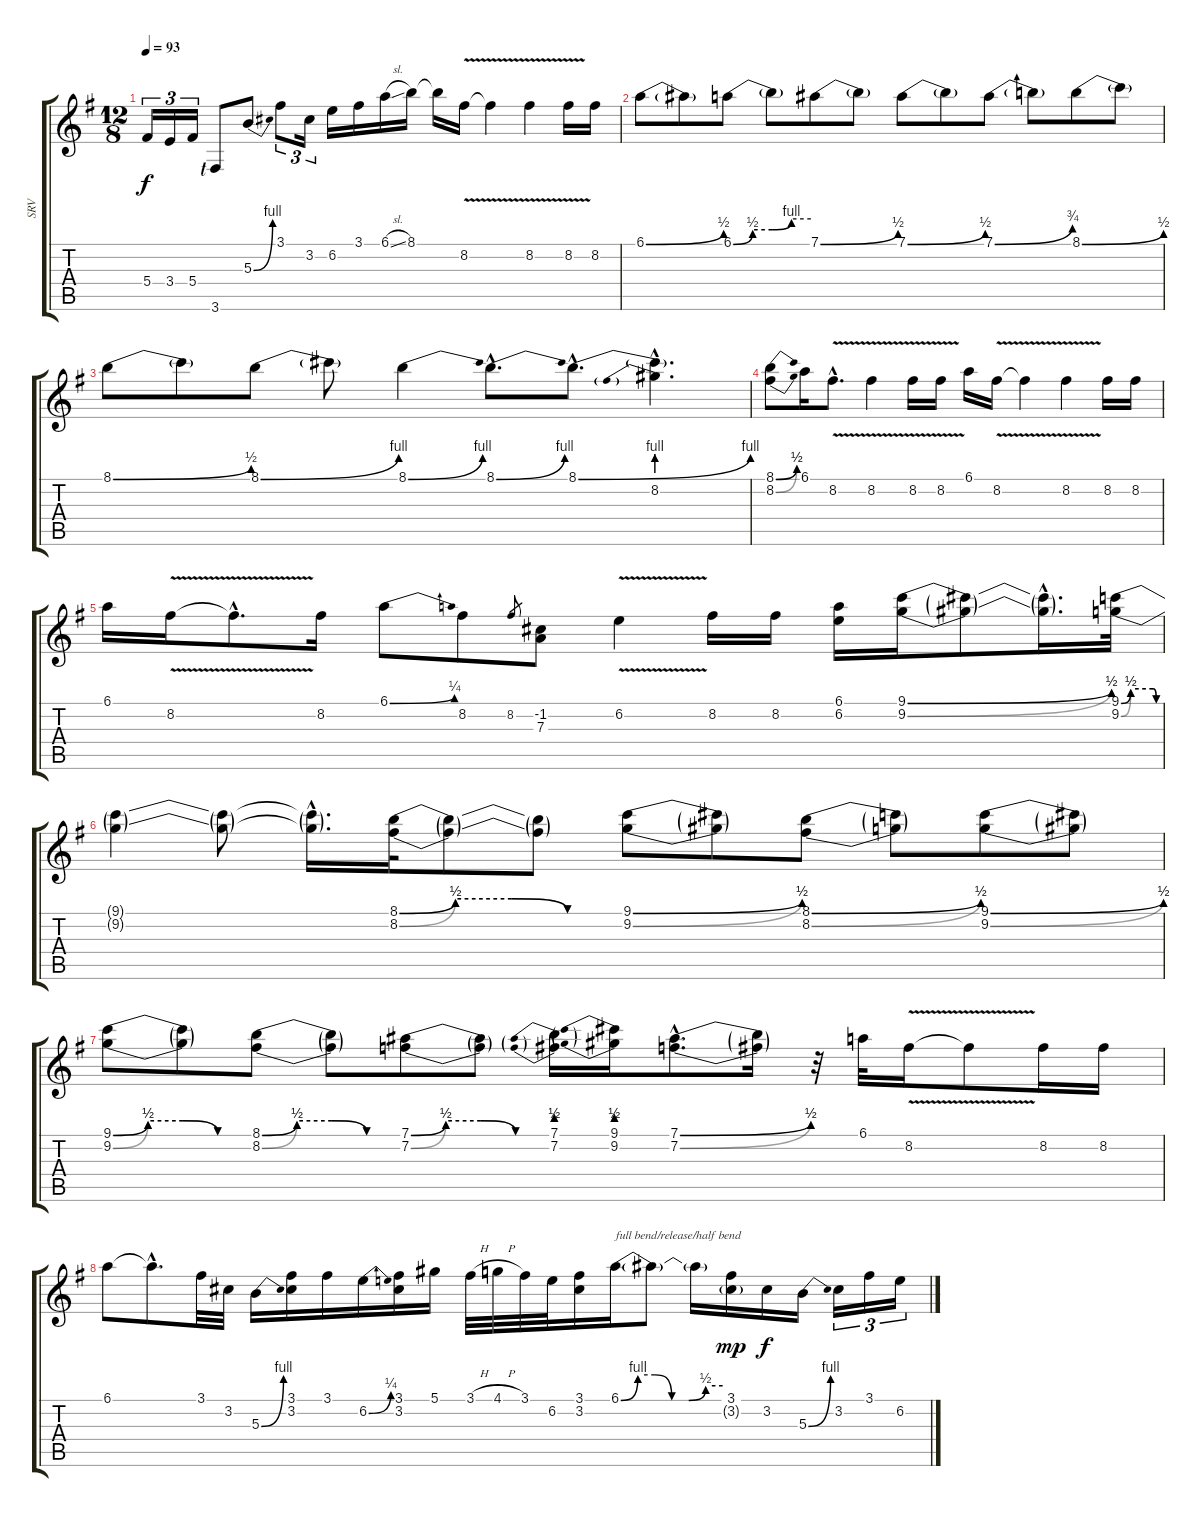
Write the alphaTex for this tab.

\track ("SRV" "SRV") {instrument overdrivenguitar}
\staff {score tabs}
\tuning (Eb4 Bb3 Gb3 Db3 Ab2 Eb2) {hide}
\ts (12 8)
\tempo 93
\clef g2
\ks g
5.4.16{tu (3 2) dy f} 3.4.16{tu (3 2)} 5.4.16{tu (3 2)} 3.6{lf 1}.8 5.3{be (bend 0 0 60 4)}.8 3.1.8{tu (3 2)} 3.2.16{tu (3 2)} 6.2.16 3.1.16 6.1{sl}.16 8.1.16 8.1{t}.16 8.2{v}.16 8.2{t}.4 8.2{v}.4 8.2{v}.16 8.2.16 |
6.1{be (bend 0 0 60 2)}.8 6.1{t}.8 6.1{be (custom 0 0 15 2 30 2 45 4 60 4)}.8 6.1{t}.8 7.1{be (bend 0 0 60 2)}.8 7.1{t}.8 7.1{be (bend 0 0 60 2)}.8 7.1{t}.8 7.1{be (bend 0 0 60 3)}.8 7.1{t}.8 8.1{be (bend 0 0 60 2)}.8 8.1{t}.8 |
8.1{be (bend 0 0 60 2)}.8 8.1{t}.8 8.1{be (bend 0 0 60 4)}.8 8.1{t}.8 8.1{be (bend 0 0 60 4)}.4 8.1{be (bend 0 0 60 4) hac}.8{d} 8.1{be (bend 0 0 60 4) hac}.8{d} (8.1{hac t} 8.2{be (prebend 0 4 60 4) hac}).4{d} |
(8.1{be (bend 0 0 60 2)} 8.2{be (bend 0 0 60 2)}).8 6.1.16 8.2{v hac}.8{d} 8.2{v}.4 8.2{v}.16 8.2{v}.16 6.1.16 8.2{v}.16 8.2{t}.4 8.2{v}.4 8.2.16 8.2.16 |
6.1.16 8.2{v}.16 8.2{hac t}.8{d} 8.2.16 6.1{be (bend 0 0 60 1)}.8 8.2.8 8.2.8{gr} (-1.2 7.3).8 6.2{v}.4 8.2.16 8.2.16 (6.1 6.2).16 (9.1{be (bend 0 0 60 2)} 9.2{be (bend 0 0 60 2)}).16 (9.1{t} 9.2{t}).8 (9.1{hac t} 9.2{hac t}).16{d} (9.1{be (custom 0 0 15 2 50 2 55 0 60 0)} 9.2{be (custom 0 0 15 2 50 2 55 0 60 0)}).32 |
(9.1{t} 9.2{t}).4 (9.1{t} 9.2{t}).8 (9.1{hac t} 9.2{hac t}).16{d} (8.1{be (custom 0 0 15 2 30 2 45 0 60 0)} 8.2{be (custom 0 0 15 2 30 2 45 0 60 0)}).32 (8.1{t} 8.2{t}).8 (8.1{t} 8.2{t}).8 (9.1{be (bend 0 0 60 2)} 9.2{be (bend 0 0 60 2)}).8 (9.1{t} 9.2{t}).8 (8.1{be (bend 0 0 60 2)} 8.2{be (bend 0 0 60 2)}).8 (8.1{t} 8.2{t}).8 (9.1{be (bend 0 0 60 2)} 9.2{be (bend 0 0 60 2)}).8 (9.1{t} 9.2{t}).8 |
(9.1{be (custom 0 0 15 2 30 2 45 0 60 0)} 9.2{be (custom 0 0 15 2 30 2 45 0 60 0)}).8 (9.1{t} 9.2{t}).8 (8.1{be (custom 0 0 15 2 30 2 45 0 60 0)} 8.2{be (custom 0 0 15 2 30 2 45 0 60 0)}).8 (8.1{t} 8.2{t}).8 (7.1{be (custom 0 0 15 2 30 2 45 0 60 0)} 7.2{be (custom 0 0 15 2 30 2 45 0 60 0)}).8 (7.1{t} 7.2{t}).8 (7.1{be (prebend 0 2 60 2)} 7.2{be (prebend 0 2 60 2)}).16 (9.1{be (prebend 0 2 60 2)} 9.2{be (prebend 0 2 60 2)}).16 (7.1{be (bend 0 0 60 2) hac} 7.2{be (bend 0 0 60 2) hac}).8{d} (7.1{t} 7.2{t}).16 r.32 6.1.32 8.2{v}.16 8.2{t}.8 8.2.16 8.2.16 |
6.1.8 6.1{hac t}.8{d} 3.1.32 3.2.32 5.3{be (bend 0 0 60 4)}.16 (3.1 3.2).16 3.1.16 6.2{be (bend 0 0 60 1)}.16 (3.1 3.2).16 5.1.16 3.1{h}.32 4.1{h}.32 3.1.32 6.2.32 (3.1 3.2).16 6.1{be (custom 0 0 10 4 20 4 30 0 40 0 50 2 60 2)}.16{txt "full bend/release/half bend"} 6.1{t}.8 6.1{t}.16 (3.1 3.2{g}).16{dy mp} 3.2.16{dy f} 5.3{be (bend 0 0 60 4)}.16 3.2.16{tu (3 2)} 3.1.16{tu (3 2)} 6.2.16{tu (3 2)}
